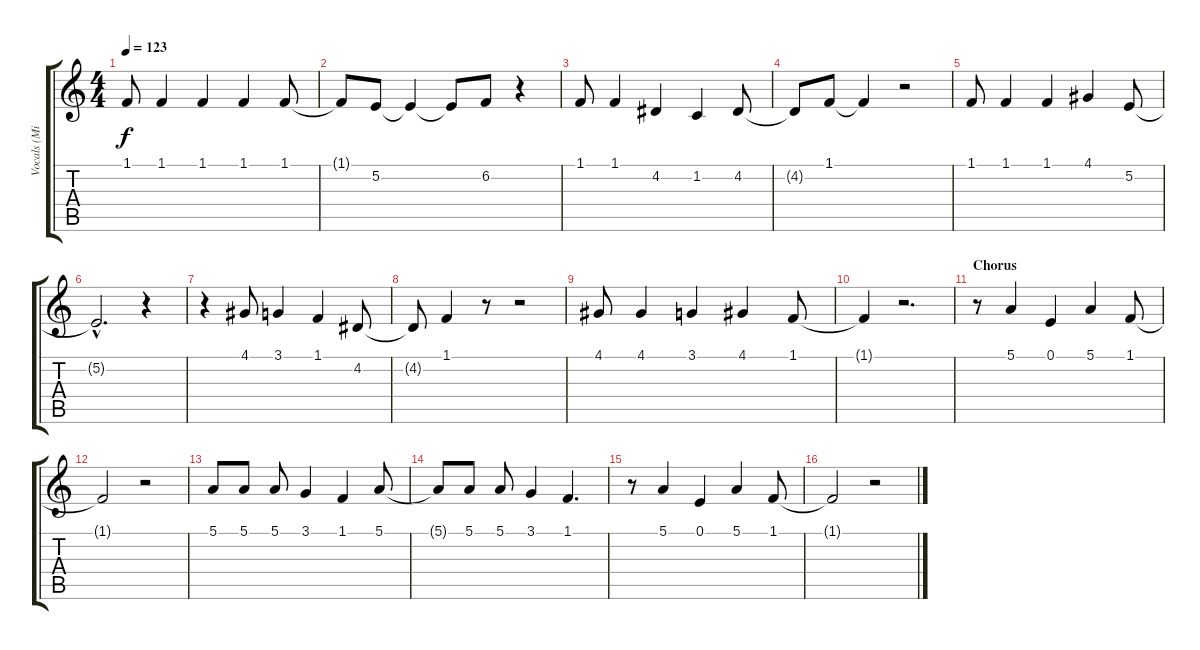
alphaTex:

\track ("Vocals (Michelle)" "Vocals (Mi") {instrument lead6voice}
\staff {score tabs}
\tuning (E4 B3 G3 D3 A2 E2) {hide}
\ts (4 4)
\tempo 123
\clef g2
\ks c
1.1.8{dy f} 1.1.4 1.1.4 1.1.4 1.1.8 |
1.1{t}.8 5.2.8 5.2{t}.4 5.2{t}.8 6.2.8 r.4 |
1.1.8 1.1.4 4.2.4 1.2.4 4.2.8 |
4.2{t}.8 1.1.8 1.1{t}.4 r.2 |
1.1.8 1.1.4 1.1.4 4.1.4 5.2.8 |
5.2{hac t}.2{d} r.4 |
r.4 4.1.8 3.1.4 1.1.4 4.2.8 |
4.2{t}.8 1.1.4 r.8 r.2 |
4.1.8 4.1.4 3.1.4 4.1.4 1.1.8 |
1.1{t}.4 r.2{d} |
\section ("" "Chorus")
r.8 5.1.4 0.1.4 5.1.4 1.1.8 |
1.1{t}.2 r.2 |
5.1.8 5.1.8 5.1.8 3.1.4 1.1.4 5.1.8 |
5.1{t}.8 5.1.8 5.1.8 3.1.4 1.1.4{d} |
r.8 5.1.4 0.1.4 5.1.4 1.1.8 |
1.1{t}.2 r.2
